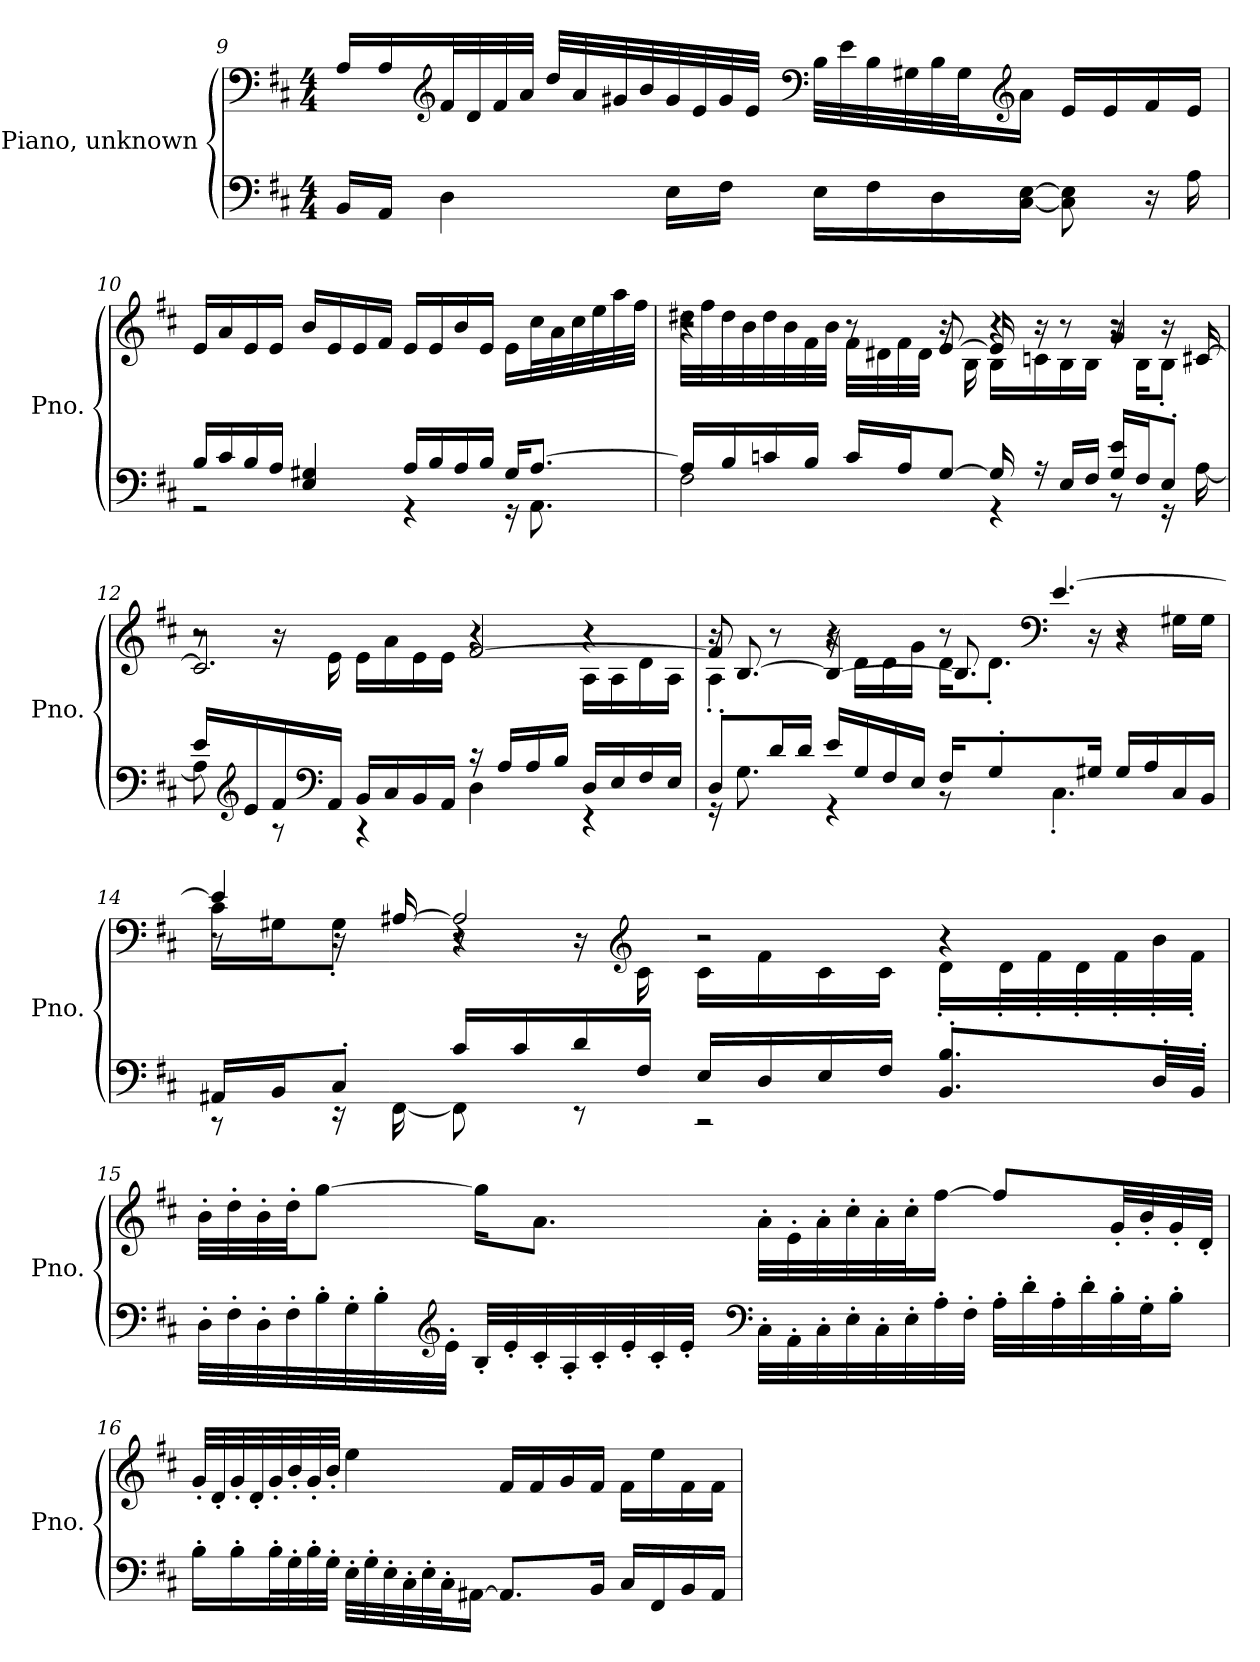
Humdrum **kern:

**kern	**kern
*part1	*part1
*staff2	*staff1
*I"Piano, unknown	*
*I'Pno.	*
!!LO:LB:g=z
*clefF4	*clefF4
*k[f#c#]	*k[f#c#]
*M4/4	*M4/4
=9	=9
16BB/LL	16A/LL
16AA/JJ	16A/
*	*clefG2
4D\	32f#/L
.	32d/
.	32f#/
.	32a/JJJ
.	32dd/LLL
.	32a/
.	32g#X/
.	32b/
16E\LL	32g#/
.	32e/
16F#\JJ	32g#/
.	32e/JJJ
*	*clefF4
16E\LL	32B\LLL
.	32e\
16F#\	32B\
.	32G#X\
16D\	32B\
.	32G#\J
*	*clefG2
[16C#\ [16E\JJ	16a\JJ
8C#\] 8E\]	16e/LL
.	16e/
16r	16f#/
16A\	16e/JJ
!!LO:LB:g=z
=10	=10
*^	*
16B/LL	2r	16e/LL
16c#/	.	16a/
16B/	.	16e/
16A/JJ	.	16e/JJ
4E/ 4G#X/	.	16b/LL
.	.	16e/
.	.	16e/
.	.	16f#/JJ
16A/LL	4r	16e/LL
16B/	.	16e/
16A/	.	16b/
16B/JJ	.	16e/JJ
16G#/KL	16r	16e\LL
[8.A/J	8.AA\	32cc#\L
.	.	32a\
.	.	32cc#\
.	.	32ee\
.	.	32aa\
.	.	32ff#\JJJ
!!LO:LB:g=z
=11	=11	=11
*	*	*^
*	*	*	*^
16A/LL]	2F#\	4r	32dd#X\LLL	2r
.	.	.	32ff#\	.
16B/	.	.	32dd#\	.
.	.	.	32b\	.
16cn/	.	.	32dd#\	.
.	.	.	32b\	.
16B/JJ	.	.	32f#\	.
.	.	.	32b\JJJ	.
16c/LL	.	8r	32f#\LLL	.
.	.	.	32d#X\	.
16A/J	.	.	32f#\	.
.	.	.	32d#\JJJ	.
[8G/J	.	[8e/	16r	.
.	.	.	16B\	.
16G/]	4r	16e/]	16B\LL	4r
16r	.	16r	16cn\	.
16E/LL	.	8r	16B\	.
16F#/JJ	.	.	16B\JJ	.
16G/ 16e/LL	8r	4g/	16r	8r
16F#/J	.	.	16B\KL	.
8E'/J	16r	.	8B'\J	16r
.	[16A\	.	.	[16c#X/
!!LO:LB:g=z	!!	!!
=12	=12	=12	=12	=12
16e/LL	8A\]	2r	8r	2.c#/]
*clefG2	*	*	*	*
16e/	.	.	.	.
16f#/	8r	.	16r	.
*clefF4	*	*	*	*
16AA/JJ	.	.	16e\	.
16BB/LL	4r	.	16e\LL	.
16C#/	.	.	16a\	.
16BB/	.	.	16e\	.
16AA/JJ	.	.	16e\JJ	.
16r	4D\	[2f#/	4r	.
16A/LL	.	.	.	.
16A/	.	.	.	.
16B/JJ	.	.	.	.
16D/LL	4r	.	16A\LL	4r
16E/	.	.	16A\	.
16F#/	.	.	16d\	.
16E/JJ	.	.	16A\JJ	.
=13	=13	=13	=13	=13
8D'/L	16r	8f#/]	4A'\	16r
.	8.G\	.	.	[8.B/
16d/L	.	8r	.	.
16d/JJ	.	.	.	.
16e/LL	4r	4r	16r	4B/_
16G/	.	.	16d\LL	.
16F#/	.	.	16d\	.
16E/JJ	.	.	16g\JJ	.
16F#/KL	8r	8r	16d\KL	8.B/]
8G'/	.	.	8.d'\J	.
*	*	*clefF4	*	*
.	4.C#'\	[4.e/	.	.
16G#X/Jk	.	.	.	16r
16G#/LL	.	.	8r	4r
16A/	.	.	.	.
16C#/	.	.	16G#X\LL	.
16BB/JJ	.	.	16G#\JJ	.
!!LO:PB:g=z	!!	!!
=14	=14	=14	=14	=14
16AA#X/LL	8r	4e/]	16c#\LL	8r
16BB/J	.	.	16G#X\J	.
8C#'/J	16r	.	8G#'\J	16r
.	[16FF#\	.	.	[16A#X/
16c#/LL	8FF#\]	4r	8r	2A#/]
16c#/	.	.	.	.
16d/	8r	.	16r	.
*	*	*clefG2	*	*
16F#/JJ	.	.	16c#\	.
16E/LL	2r	2r	16c#\LL	.
16D/	.	.	16f#\	.
16E/	.	.	16c#\	.
16F#/JJ	.	.	16c#\JJ	.
8.BB/' 8.B/'L	.	.	16d'\LL	4r
.	.	.	32d'\L	.
.	.	.	32f#'\	.
.	.	.	32d'\	.
.	.	.	32f#'\	.
32D'/LL	.	.	32b'\	.
32BB'/JJJ	.	.	32f#'\JJJ	.
*v	*v	*	*	*
*	*v	*v	*v
!!LO:LB:g=z
=15	=15
32D'\LLL	32b'\LLL
32F#'\	32dd'\
32D'\	32b'\
32F#'\	32dd'\JJ
32B'\	[8gg\J
32G'\	.
32B'\	.
*clefG2	*
32e'\JJJ	.
32B'/LLL	16gg\KL]
32e'/	.
32c#'/	8.a\J
32A'/	.
32c#'/	.
32e'/	.
32c#'/	.
32e'/JJJ	.
*clefF4	*
32C#'\LLL	32a'\LLL
32AA'\	32e'\
32C#'\	32a'\
32E'\	32cc#'\
32C#'\	32a'\
32E'\	32cc#'\J
32A'\	[16ff#\JJ
32F#'\JJJ	.
32A'\LLL	8ff#/L]
32d'\	.
32A'\	.
32d'\	.
32B'\	32g'/LL
32G'\J	32b'/
16B'\JJ	32g'/
.	32d'/JJJ
!!LO:LB:g=z
=16	=16
16B'\LL	32g'/LLL
.	32d'/
16B'\	32g'/
.	32d'/
32B'\L	32g'/
32G'\	32b'/
32B'\	32g'/
32G'\JJJ	32b'/JJJ
32E'\LLL	4ee\
32G'\	.
32E'\	.
32C#'\	.
32E'\	.
32C#'\J	.
[16AA#X\JJ	.
8.AA#/L]	16f#/LL
.	16f#/
.	16g/
16BB/Jk	16f#/JJ
16C#/LL	16f#\LL
16FF#/	16ee\
16BB/	16f#\
16AA#/JJ	16f#\JJ
=	=
*-	*-
